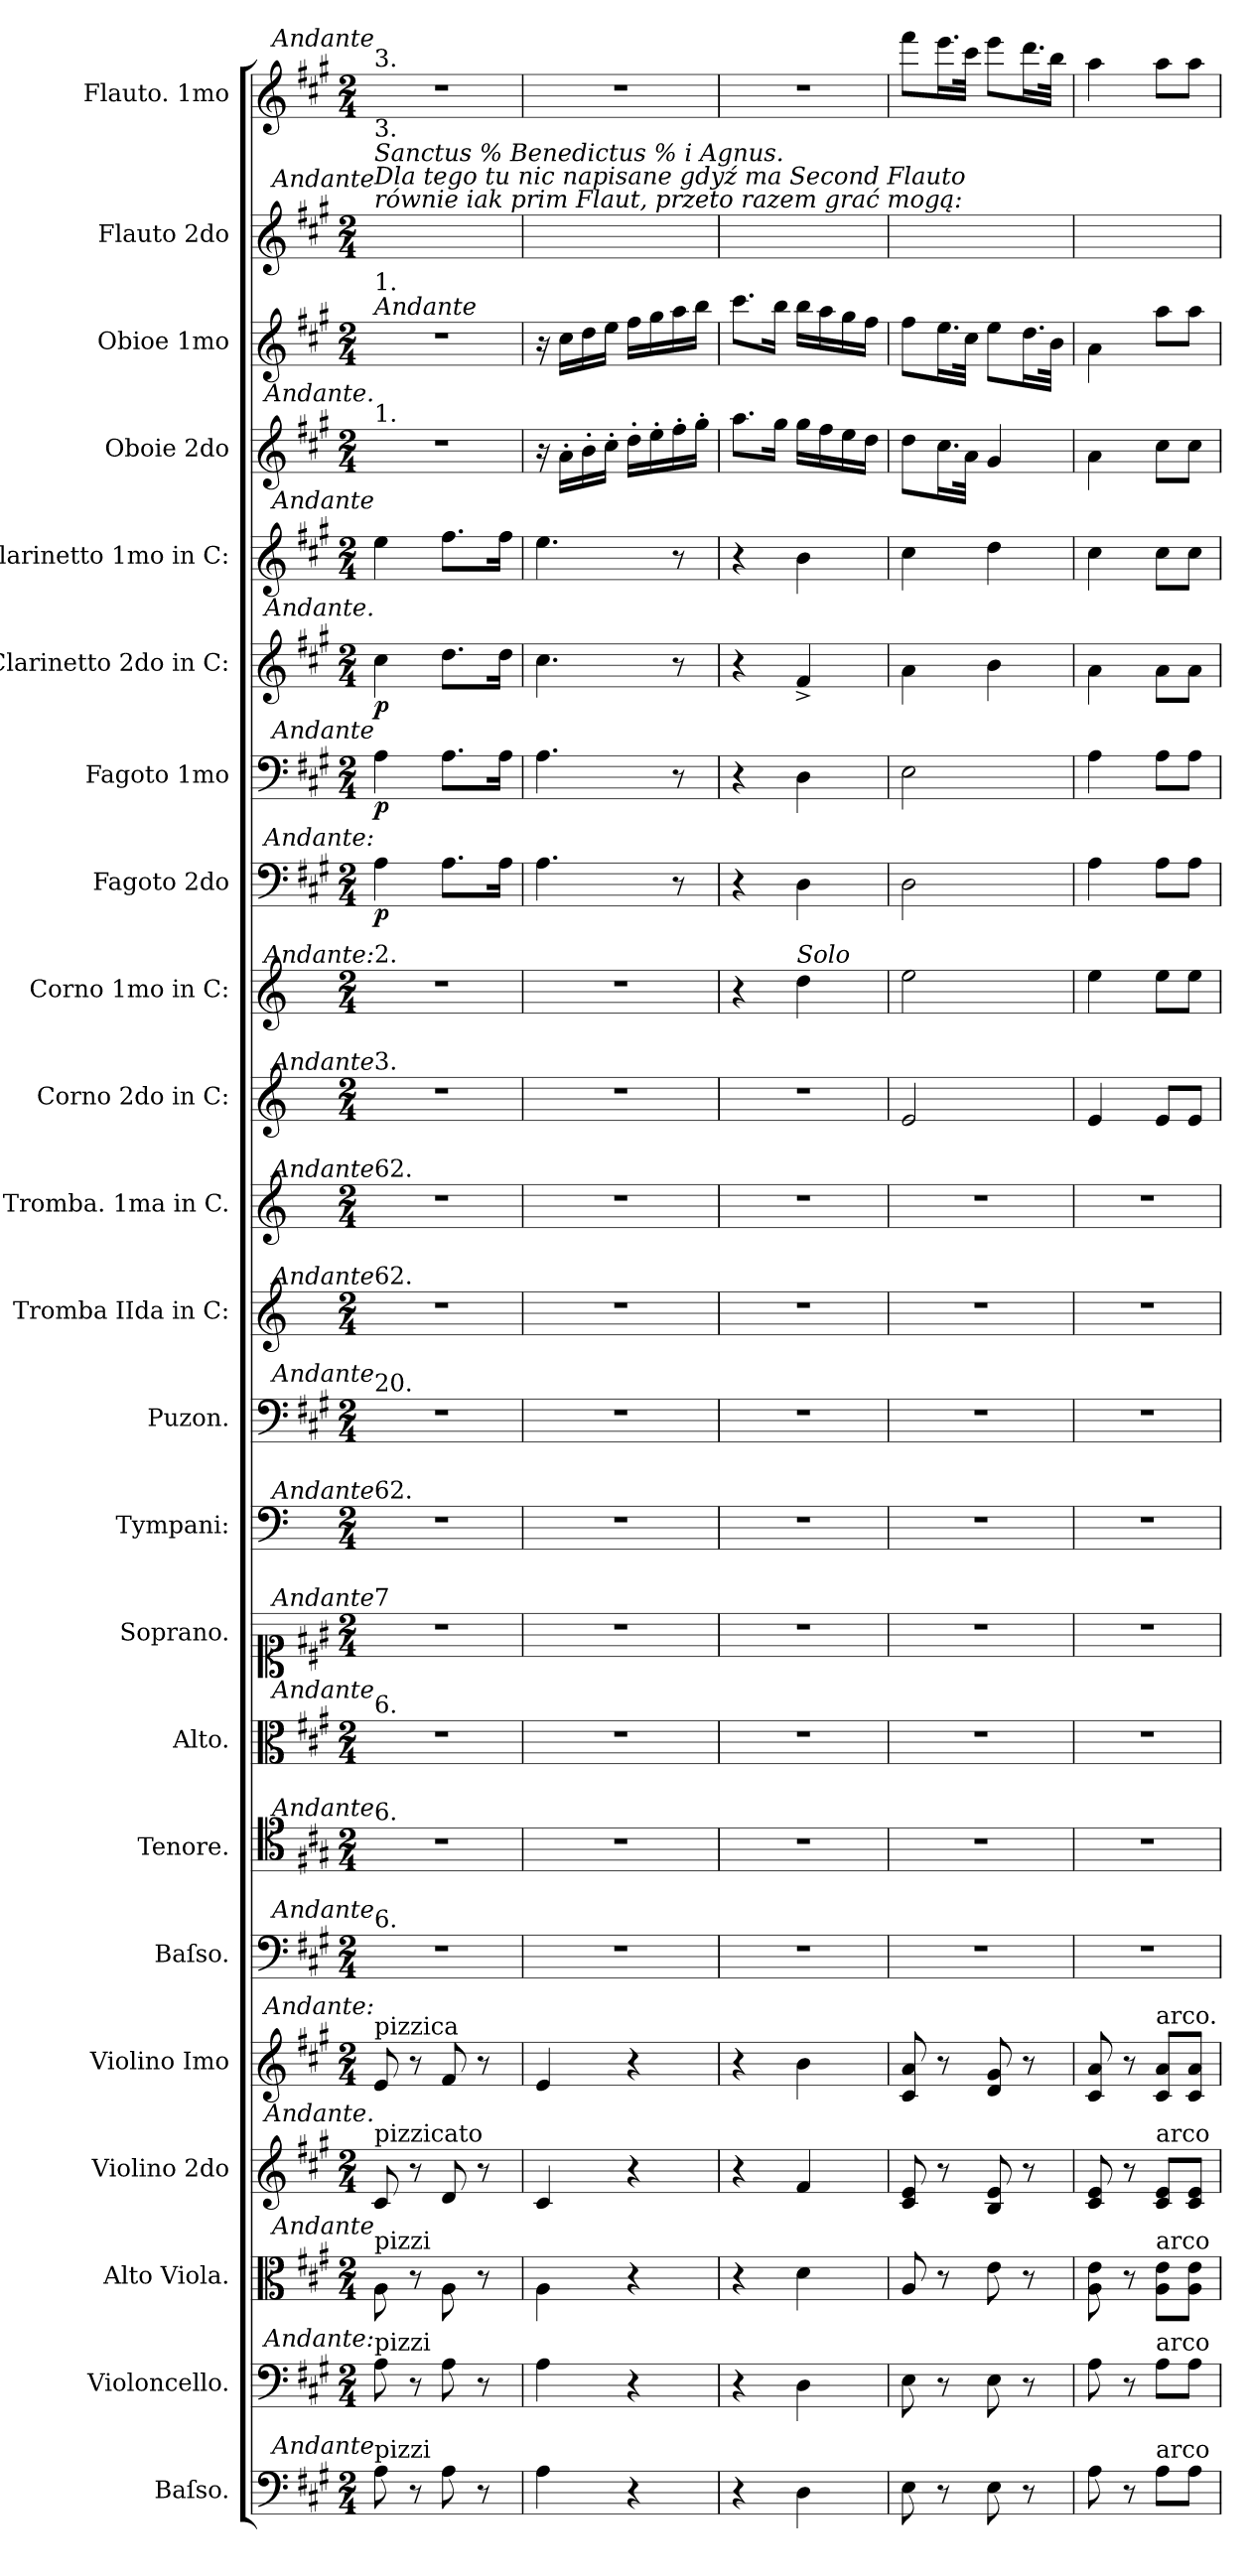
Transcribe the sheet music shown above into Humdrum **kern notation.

**kern	**kern	**kern	**kern	**kern	**kern	**kern	**kern	**kern	**kern	**kern	**kern	**kern	**kern	**kern	**kern	**dynam	**kern	**dynam	**kern	**dynam	**kern	**dynam	**kern	**kern	**kern	**kern
*part23	*part22	*part21	*part20	*part19	*part18	*part17	*part16	*part15	*part14	*part13	*part12	*part11	*part10	*part9	*part8	*part8	*part7	*part7	*part6	*part6	*part5	*part5	*part4	*part3	*part2	*part1
*staff23	*staff22	*staff21	*staff20	*staff19	*staff18	*staff17	*staff16	*staff15	*staff14	*staff13	*staff12	*staff11	*staff10	*staff9	*staff8	*staff8	*staff7	*staff7	*staff6	*staff6	*staff5	*staff5	*staff4	*staff3	*staff2	*staff1
*I"Baſso.	*I"Violoncello.	*I"Alto Viola.	*I"Violino 2do	*I"Violino Imo	*I"Baſso.	*I"Tenore.	*I"Alto.	*I"Soprano.	*I"Tympani:	*I"Puzon.	*I"Tromba IIda in C:	*I"Tromba. 1ma in C.	*I"Corno 2do in C:	*I"Corno 1mo in C:	*I"Fagoto 2do	*	*I"Fagoto 1mo	*	*I"Clarinetto 2do in C:	*	*I"Clarinetto 1mo in C:	*	*I"Oboie 2do	*I"Obioe 1mo	*I"Flauto 2do	*I"Flauto. 1mo
*	*I'vlc	*I'a-vla	*I'vl 2	*I'vl 1	*I'B	*I'T	*I'A	*I'S	*	*	*I'tr 2 in C	*I'tr 1 in C	*I'cor 2 in C	*I'cor 1 in C	*I'fag 2	*	*I'fag 1	*	*I'cl 2 in C	*	*I'cl 1 in C	*	*I'ob 2	*I'ob 1	*I'fl 2	*I'fl 1
*clefF4	*clefF4	*clefC3	*clefG2	*clefG2	*clefF4	*clefC4	*clefC3	*clefC1	*clefF4	*clefF4	*clefG2	*clefG2	*clefG2	*clefG2	*clefF4	*	*clefF4	*	*clefG2	*	*clefG2	*	*clefG2	*clefG2	*clefG2	*clefG2
*ITrd7c12	*	*	*	*	*	*	*	*	*	*	*	*	*	*	*	*	*	*	*	*	*	*	*	*	*	*
*k[f#c#g#]	*k[f#c#g#]	*k[f#c#g#]	*k[f#c#g#]	*k[f#c#g#]	*k[f#c#g#]	*k[f#c#g#]	*k[f#c#g#]	*k[f#c#g#]	*k[]	*k[f#c#g#]	*k[]	*k[]	*k[]	*k[]	*k[f#c#g#]	*	*k[f#c#g#]	*	*k[f#c#g#]	*	*k[f#c#g#]	*	*k[f#c#g#]	*k[f#c#g#]	*k[f#c#g#]	*k[f#c#g#]
*A:	*A:	*A:	*A:	*A:	*A:	*A:	*A:	*A:	*	*A:	*	*	*	*	*A:	*	*A:	*	*A:	*	*A:	*	*A:	*A:	*A:	*A:
*M2/4	*M2/4	*M2/4	*M2/4	*M2/4	*M2/4	*M2/4	*M2/4	*M2/4	*M2/4	*M2/4	*M2/4	*M2/4	*M2/4	*M2/4	*M2/4	*	*M2/4	*	*M2/4	*	*M2/4	*	*M2/4	*M2/4	*M2/4	*M2/4
=1	=1	=1	=1	=1	=1	=1	=1	=1	=1	=1	=1	=1	=1	=1	=1	=1	=1	=1	=1	=1	=1	=1	=1	=1	=1	=1
!	!	!	!	!	!	!	!	!	!	!	!	!	!	!	!	!	!	!	!	!	!	!	!	!	!	!LO:TX:a:i:rj:t=Andante
!	!	!	!	!	!	!	!	!	!	!	!	!	!	!	!	!	!	!	!	!	!	!	!	!	!	!LO:TX:a:t=3.
!	!	!	!	!	!	!	!	!	!	!	!	!	!	!	!	!	!	!	!	!	!	!	!	!	!LO:TX:a:i:t=Sanctus % Benedictus % i Agnus.\nDla tego tu nic napisane gdyź ma Second Flauto\nrównie iak prim Flaut, przeto razem grać mogą&colon;	!
!	!	!	!	!	!	!	!	!	!	!	!	!	!	!	!	!	!	!	!	!	!	!	!	!	!LO:TX:a:i:rj:t=Andante	!
!	!	!	!	!	!	!	!	!	!	!	!	!	!	!	!	!	!	!	!	!	!	!	!	!	!LO:TX:a:t=3.	!
!	!	!	!	!	!	!	!	!	!	!	!	!	!	!	!	!	!	!	!	!	!	!	!	!LO:TX:a:i:t=Andante	!	!
!	!	!	!	!	!	!	!	!	!	!	!	!	!	!	!	!	!	!	!	!	!	!	!	!LO:TX:a:t=1.	!	!
!	!	!	!	!	!	!	!	!	!	!	!	!	!	!	!	!	!	!	!	!	!	!	!LO:TX:a:i:rj:t=Andante.	!	!	!
!	!	!	!	!	!	!	!	!	!	!	!	!	!	!	!	!	!	!	!	!	!	!	!LO:TX:a:t=1.	!	!	!
!	!	!	!	!	!	!	!	!	!	!	!	!	!	!	!	!	!	!	!	!	!LO:TX:a:i:rj:t=Andante	!	!	!	!	!
!	!	!	!	!	!	!	!	!	!	!	!	!	!	!	!	!	!	!	!LO:TX:a:i:rj:t=Andante.	!	!	!	!	!	!	!
!	!	!	!	!	!	!	!	!	!	!	!	!	!	!	!	!	!LO:TX:a:i:rj:t=Andante	!	!	!	!	!	!	!	!	!
!	!	!	!	!	!	!	!	!	!	!	!	!	!	!	!LO:TX:a:i:rj:t=Andante&colon;	!	!	!	!	!	!	!	!	!	!	!
!	!	!	!	!	!	!	!	!	!	!	!	!	!	!LO:TX:a:i:rj:t=Andante&colon;	!	!	!	!	!	!	!	!	!	!	!	!
!	!	!	!	!	!	!	!	!	!	!	!	!	!	!LO:TX:a:t=2.	!	!	!	!	!	!	!	!	!	!	!	!
!	!	!	!	!	!	!	!	!	!	!	!	!	!LO:TX:a:i:rj:t=Andante	!	!	!	!	!	!	!	!	!	!	!	!	!
!	!	!	!	!	!	!	!	!	!	!	!	!	!LO:TX:a:t=3.	!	!	!	!	!	!	!	!	!	!	!	!	!
!	!	!	!	!	!	!	!	!	!	!	!	!LO:TX:a:t=62.	!	!	!	!	!	!	!	!	!	!	!	!	!	!
!	!	!	!	!	!	!	!	!	!	!	!	!LO:TX:a:i:rj:t=Andante	!	!	!	!	!	!	!	!	!	!	!	!	!	!
!	!	!	!	!	!	!	!	!	!	!	!LO:TX:a:t=62.	!	!	!	!	!	!	!	!	!	!	!	!	!	!	!
!	!	!	!	!	!	!	!	!	!	!	!LO:TX:a:i:rj:t=Andante	!	!	!	!	!	!	!	!	!	!	!	!	!	!	!
!	!	!	!	!	!	!	!	!	!	!LO:TX:a:i:rj:t=Andante	!	!	!	!	!	!	!	!	!	!	!	!	!	!	!	!
!	!	!	!	!	!	!	!	!	!	!LO:TX:a:t=20.	!	!	!	!	!	!	!	!	!	!	!	!	!	!	!	!
!	!	!	!	!	!	!	!	!	!LO:TX:a:i:rj:t=Andante	!	!	!	!	!	!	!	!	!	!	!	!	!	!	!	!	!
!	!	!	!	!	!	!	!	!	!LO:TX:a:t=62.	!	!	!	!	!	!	!	!	!	!	!	!	!	!	!	!	!
!	!	!	!	!	!	!	!	!LO:TX:a:i:rj:t=Andante	!	!	!	!	!	!	!	!	!	!	!	!	!	!	!	!	!	!
!	!	!	!	!	!	!	!	!LO:TX:a:t=7	!	!	!	!	!	!	!	!	!	!	!	!	!	!	!	!	!	!
!	!	!	!	!	!	!	!LO:TX:a:i:rj:t=Andante	!	!	!	!	!	!	!	!	!	!	!	!	!	!	!	!	!	!	!
!	!	!	!	!	!	!	!LO:TX:a:t=6.	!	!	!	!	!	!	!	!	!	!	!	!	!	!	!	!	!	!	!
!	!	!	!	!	!	!LO:TX:a:i:rj:t=Andante	!	!	!	!	!	!	!	!	!	!	!	!	!	!	!	!	!	!	!	!
!	!	!	!	!	!	!LO:TX:a:t=6.	!	!	!	!	!	!	!	!	!	!	!	!	!	!	!	!	!	!	!	!
!	!	!	!	!	!LO:TX:a:i:rj:t=Andante	!	!	!	!	!	!	!	!	!	!	!	!	!	!	!	!	!	!	!	!	!
!	!	!	!	!	!LO:TX:a:t=6.	!	!	!	!	!	!	!	!	!	!	!	!	!	!	!	!	!	!	!	!	!
!	!	!	!	!LO:TX:a:i:rj:t=Andante&colon;	!	!	!	!	!	!	!	!	!	!	!	!	!	!	!	!	!	!	!	!	!	!
!	!	!	!	!LO:TX:a:t=pizzica	!	!	!	!	!	!	!	!	!	!	!	!	!	!	!	!	!	!	!	!	!	!
!	!	!	!LO:TX:a:i:rj:t=Andante.	!	!	!	!	!	!	!	!	!	!	!	!	!	!	!	!	!	!	!	!	!	!	!
!	!	!	!LO:TX:a:t=pizzicato	!	!	!	!	!	!	!	!	!	!	!	!	!	!	!	!	!	!	!	!	!	!	!
!	!	!LO:TX:a:i:rj:t=Andante	!	!	!	!	!	!	!	!	!	!	!	!	!	!	!	!	!	!	!	!	!	!	!	!
!	!	!LO:TX:a:t=pizzi	!	!	!	!	!	!	!	!	!	!	!	!	!	!	!	!	!	!	!	!	!	!	!	!
!	!LO:TX:a:i:rj:t=Andante&colon;	!	!	!	!	!	!	!	!	!	!	!	!	!	!	!	!	!	!	!	!	!	!	!	!	!
!	!LO:TX:a:t=pizzi	!	!	!	!	!	!	!	!	!	!	!	!	!	!	!	!	!	!	!	!	!	!	!	!	!
!LO:TX:a:i:rj:t=Andante	!	!	!	!	!	!	!	!	!	!	!	!	!	!	!	!	!	!	!	!	!	!	!	!	!	!
!LO:TX:a:t=pizzi	!	!	!	!	!	!	!	!	!	!	!	!	!	!	!	!	!	!	!	!	!	!	!	!	!	!
8AA\	8A\	8A\	8c#/	8e/	2r	2r	2r	2r	2r	2r	2r	2r	2r	2r	4A\	p	4A\	p	4cc#\	p	4ee\	p&colon;	2r	2r	2ryy	2r
8r	8r	8r	8r	8r	.	.	.	.	.	.	.	.	.	.	.	.	.	.	.	.	.	.	.	.	.	.
8AA\	8A\	8A\	8d/	8f#/	.	.	.	.	.	.	.	.	.	.	8.A\L	.	8.A\L	.	8.dd\L	.	8.ff#\L	.	.	.	.	.
8r	8r	8r	8r	8r	.	.	.	.	.	.	.	.	.	.	.	.	.	.	.	.	.	.	.	.	.	.
.	.	.	.	.	.	.	.	.	.	.	.	.	.	.	16A\Jk	.	16A\Jk	.	16dd\Jk	.	16ff#\Jk	.	.	.	.	.
=2	=2	=2	=2	=2	=2	=2	=2	=2	=2	=2	=2	=2	=2	=2	=2	=2	=2	=2	=2	=2	=2	=2	=2	=2	=2	=2
4AA\	4A\	4A\	4c#/	4e/	2r	2r	2r	2r	2r	2r	2r	2r	2r	2r	4.A\	.	4.A\	.	4.cc#\	.	4.ee\	.	16r	16r	2ryy	2r
.	.	.	.	.	.	.	.	.	.	.	.	.	.	.	.	.	.	.	.	.	.	.	16a'\LL	16cc#\LL	.	.
.	.	.	.	.	.	.	.	.	.	.	.	.	.	.	.	.	.	.	.	.	.	.	16b'\	16dd\	.	.
.	.	.	.	.	.	.	.	.	.	.	.	.	.	.	.	.	.	.	.	.	.	.	16cc#'\JJ	16ee\JJ	.	.
4r	4r	4r	4r	4r	.	.	.	.	.	.	.	.	.	.	.	.	.	.	.	.	.	.	16dd'\LL	16ff#\LL	.	.
.	.	.	.	.	.	.	.	.	.	.	.	.	.	.	.	.	.	.	.	.	.	.	16ee'\	16gg#\	.	.
.	.	.	.	.	.	.	.	.	.	.	.	.	.	.	8r	.	8r	.	8r	.	8r	.	16ff#'\	16aa\	.	.
.	.	.	.	.	.	.	.	.	.	.	.	.	.	.	.	.	.	.	.	.	.	.	16gg#'\JJ	16bb\JJ	.	.
=3	=3	=3	=3	=3	=3	=3	=3	=3	=3	=3	=3	=3	=3	=3	=3	=3	=3	=3	=3	=3	=3	=3	=3	=3	=3	=3
4r	4r	4r	4r	4r	2r	2r	2r	2r	2r	2r	2r	2r	2r	4r	4r	.	4r	.	4r	.	4r	.	8.aa\L	8.ccc#\L	2ryy	2r
.	.	.	.	.	.	.	.	.	.	.	.	.	.	.	.	.	.	.	.	.	.	.	16gg#\Jk	16bb\Jk	.	.
!	!	!	!	!	!	!	!	!	!	!	!	!	!	!LO:TX:a:i:t=Solo	!	!	!	!	!	!	!	!	!	!	!	!
4DD\	4D\	4d\	4f#/	4b\	.	.	.	.	.	.	.	.	.	4dd\	4D\	.	4D\	.	4f#^/	.	4b\	.	16gg#\LL	16bb\LL	.	.
.	.	.	.	.	.	.	.	.	.	.	.	.	.	.	.	.	.	.	.	.	.	.	16ff#\	16aa\	.	.
.	.	.	.	.	.	.	.	.	.	.	.	.	.	.	.	.	.	.	.	.	.	.	16ee\	16gg#\	.	.
.	.	.	.	.	.	.	.	.	.	.	.	.	.	.	.	.	.	.	.	.	.	.	16dd\JJ	16ff#\JJ	.	.
=4	=4	=4	=4	=4	=4	=4	=4	=4	=4	=4	=4	=4	=4	=4	=4	=4	=4	=4	=4	=4	=4	=4	=4	=4	=4	=4
8EE\	8E\	8A/	8c#/ 8e/	8c#/ 8a/	2r	2r	2r	2r	2r	2r	2r	2r	2e/	2ee\	2D\	.	2E\	.	4a\	.	4cc#\	.	8dd\L	8ff#\L	8fff#\Lyy	8fff#\L
8r	8r	8r	8r	8r	.	.	.	.	.	.	.	.	.	.	.	.	.	.	.	.	.	.	16.cc#\L	16.ee\L	16.eee\Lyy	16.eee\L
.	.	.	.	.	.	.	.	.	.	.	.	.	.	.	.	.	.	.	.	.	.	.	32a\JJk	32cc#\JJk	32ccc#\JJkyy	32ccc#\JJk
8EE\	8E\	8e\	8B/ 8e/	8d/ 8g#/	.	.	.	.	.	.	.	.	.	.	.	.	.	.	4b\	.	4dd\	.	4g#/	8ee\L	8eee\Lyy	8eee\L
8r	8r	8r	8r	8r	.	.	.	.	.	.	.	.	.	.	.	.	.	.	.	.	.	.	.	16.dd\L	16.ddd\Lyy	16.ddd\L
.	.	.	.	.	.	.	.	.	.	.	.	.	.	.	.	.	.	.	.	.	.	.	.	32b\JJk	32bb\JJkyy	32bb\JJk
=5	=5	=5	=5	=5	=5	=5	=5	=5	=5	=5	=5	=5	=5	=5	=5	=5	=5	=5	=5	=5	=5	=5	=5	=5	=5	=5
8AA\	8A\	8A\ 8e\	8c#/ 8e/	8c#/ 8a/	2r	2r	2r	2r	2r	2r	2r	2r	4e/	4ee\	4A\	.	4A\	.	4a\	.	4cc#\	.	4a\	4a\	4aa\yy	4aa\
8r	8r	8r	8r	8r	.	.	.	.	.	.	.	.	.	.	.	.	.	.	.	.	.	.	.	.	.	.
!	!	!	!	!LO:TX:a:t=arco.	!	!	!	!	!	!	!	!	!	!	!	!	!	!	!	!	!	!	!	!	!	!
!	!	!	!LO:TX:a:t=arco	!	!	!	!	!	!	!	!	!	!	!	!	!	!	!	!	!	!	!	!	!	!	!
!	!	!LO:TX:a:t=arco	!	!	!	!	!	!	!	!	!	!	!	!	!	!	!	!	!	!	!	!	!	!	!	!
!	!LO:TX:a:t=arco	!	!	!	!	!	!	!	!	!	!	!	!	!	!	!	!	!	!	!	!	!	!	!	!	!
!LO:TX:a:t=arco	!	!	!	!	!	!	!	!	!	!	!	!	!	!	!	!	!	!	!	!	!	!	!	!	!	!
8AA\L	8A\L	8A\ 8e\L	8c#/ 8e/L	8c#/ 8a/L	.	.	.	.	.	.	.	.	8e/L	8ee\L	8A\L	.	8A\L	.	8a\L	.	8cc#\L	.	8cc#\L	8aa\L	8aa\Lyy	8aa\L
8AA\J	8A\J	8A\ 8e\J	8c#/ 8e/J	8c#/ 8a/J	.	.	.	.	.	.	.	.	8e/J	8ee\J	8A\J	.	8A\J	.	8a\J	.	8cc#\J	.	8cc#\J	8aa\J	8aa\Jyy	8aa\J
=	=	=	=	=	=	=	=	=	=	=	=	=	=	=	=	=	=	=	=	=	=	=	=	=	=	=
*-	*-	*-	*-	*-	*-	*-	*-	*-	*-	*-	*-	*-	*-	*-	*-	*-	*-	*-	*-	*-	*-	*-	*-	*-	*-	*-
